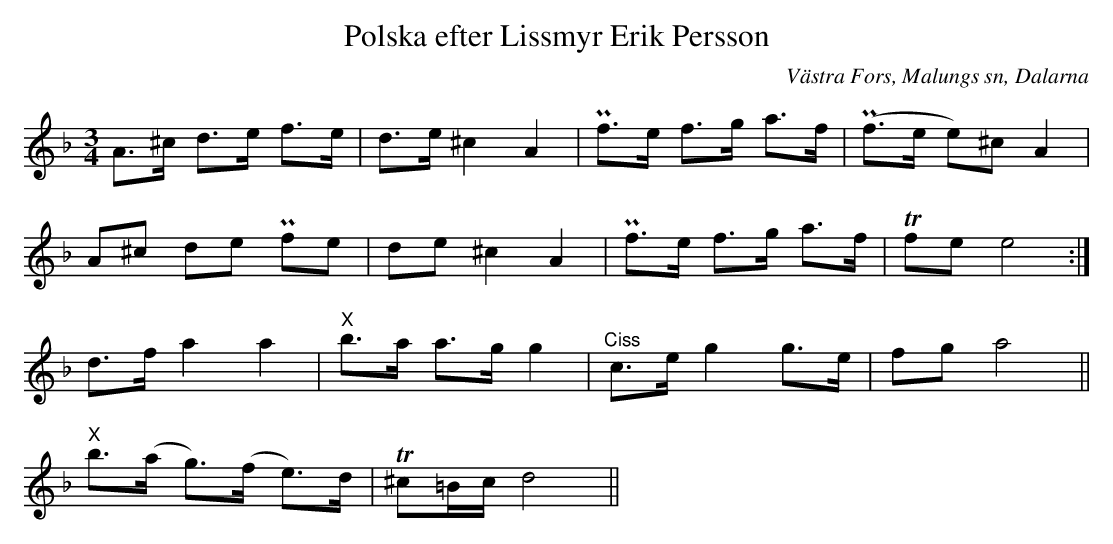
X:1
T:Polska efter Lissmyr Erik Persson
O:Västra Fors, Malungs sn, Dalarna
L:1/8
M:3/4
K:Dm
A>^c d>e f>e | d>e ^c2 A2 | Pf>e f>g a>f | P(f>e e)^c A2 |
A^c de Pfe | de ^c2 A2 | Pf>e f>g a>f | Tfe e4 :|
d>f a2 a2 | "^X"b>a a>g g2 | "^Ciss"c>e g2 g>e | fg a4 ||
"^X"b>(a g>)(f e>)d | T^c=B/c/ d4 ||
